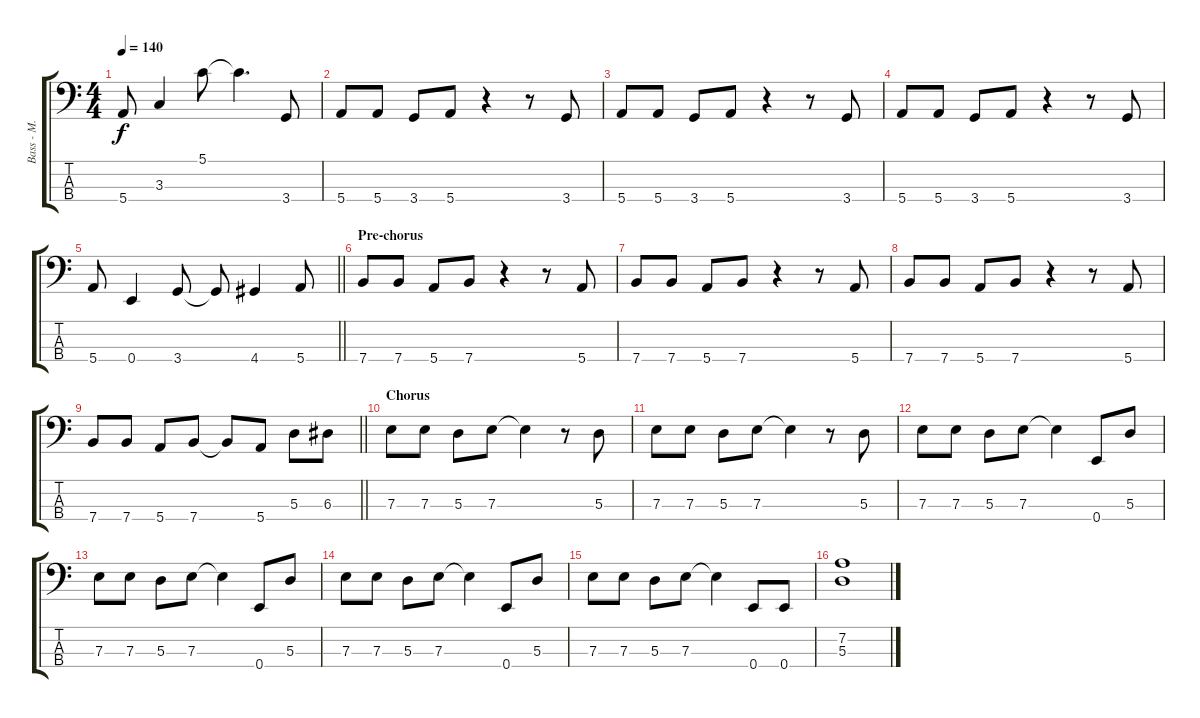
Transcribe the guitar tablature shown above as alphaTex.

\track ("Bass - M. Anthony" "Bass - M. ") {instrument electricbassfinger}
\staff {score tabs}
\tuning (G2 D2 A1 E1) {hide}
\ts (4 4)
\tempo 140
\clef f4
\ks c
5.4.8{dy f} 3.3.4 5.1.8 5.1{t}.4{d} 3.4.8 |
5.4.8 5.4.8 3.4.8 5.4.8 r.4 r.8 3.4.8 |
5.4.8 5.4.8 3.4.8 5.4.8 r.4 r.8 3.4.8 |
5.4.8 5.4.8 3.4.8 5.4.8 r.4 r.8 3.4.8 |
\barLineRight lightlight
5.4.8 0.4.4 3.4.8 3.4{t}.8 4.4.4 5.4.8 |
\section ("" "Pre-chorus")
7.4.8 7.4.8 5.4.8 7.4.8 r.4 r.8 5.4.8 |
7.4.8 7.4.8 5.4.8 7.4.8 r.4 r.8 5.4.8 |
7.4.8 7.4.8 5.4.8 7.4.8 r.4 r.8 5.4.8 |
\barLineRight lightlight
7.4.8 7.4.8 5.4.8 7.4.8 7.4{t}.8 5.4.8 5.3.8 6.3.8 |
\section ("" "Chorus")
7.3.8 7.3.8 5.3.8 7.3.8 7.3{t}.4 r.8 5.3.8 |
7.3.8 7.3.8 5.3.8 7.3.8 7.3{t}.4 r.8 5.3.8 |
7.3.8 7.3.8 5.3.8 7.3.8 7.3{t}.4 0.4.8 5.3.8 |
7.3.8 7.3.8 5.3.8 7.3.8 7.3{t}.4 0.4.8 5.3.8 |
7.3.8 7.3.8 5.3.8 7.3.8 7.3{t}.4 0.4.8 5.3.8 |
7.3.8 7.3.8 5.3.8 7.3.8 7.3{t}.4 0.4.8 0.4.8 |
(7.2 5.3).1
